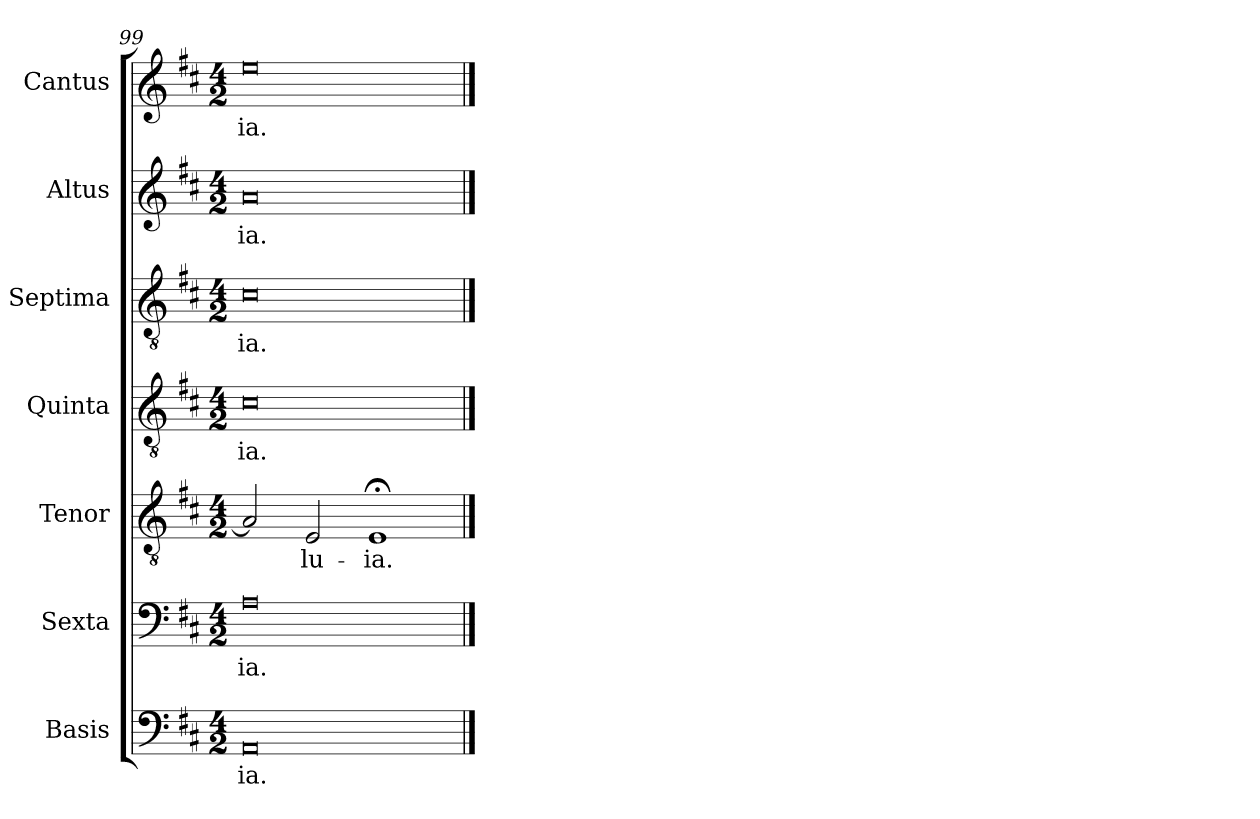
**kern	**text	**kern	**text	**kern	**text	**kern	**text	**kern	**text	**kern	**text	**kern	**text
*part7	*part7	*part6	*part6	*part5	*part5	*part4	*part4	*part3	*part3	*part2	*part2	*part1	*part1
*staff7	*staff7	*staff6	*staff6	*staff5	*staff5	*staff4	*staff4	*staff3	*staff3	*staff2	*staff2	*staff1	*staff1
*I"Basis	*	*I"Sexta	*	*I"Tenor	*	*I"Quinta	*	*I"Septima	*	*I"Altus	*	*I"Cantus	*
*I'B	*	*I'6	*	*I'T	*	*I'5	*	*I'7	*	*I'A	*	*I'C	*
*clefF4	*	*clefF4	*	*clefGv2	*	*clefGv2	*	*clefGv2	*	*clefG2	*	*clefG2	*
*k[f#c#]	*	*k[f#c#]	*	*k[f#c#]	*	*k[f#c#]	*	*k[f#c#]	*	*k[f#c#]	*	*k[f#c#]	*
*D:	*	*D:	*	*D:	*	*D:	*	*D:	*	*D:	*	*D:	*
*M4/2	*	*M4/2	*	*M4/2	*	*M4/2	*	*M4/2	*	*M4/2	*	*M4/2	*
=99	=99	=99	=99	=99	=99	=99	=99	=99	=99	=99	=99	=99	=99
!	!LO:LY:b	!	!LO:LY:b	!	!	!	!LO:LY:b	!	!LO:LY:b	!	!LO:LY:b	!	!LO:LY:b
0AA	-ia.	0A	-ia.	2A/]	.	0c#	-ia.	0c#	-ia.	0a	-ia.	0ee	-ia.
!	!	!	!	!	!LO:LY:b	!	!	!	!	!	!	!	!
.	.	.	.	2E/	-lu-	.	.	.	.	.	.	.	.
!	!	!	!	!	!LO:LY:b	!	!	!	!	!	!	!	!
.	.	.	.	1E;<	-ia.	.	.	.	.	.	.	.	.
==	==	==	==	==	==	==	==	==	==	==	==	==	==
*-	*-	*-	*-	*-	*-	*-	*-	*-	*-	*-	*-	*-	*-
